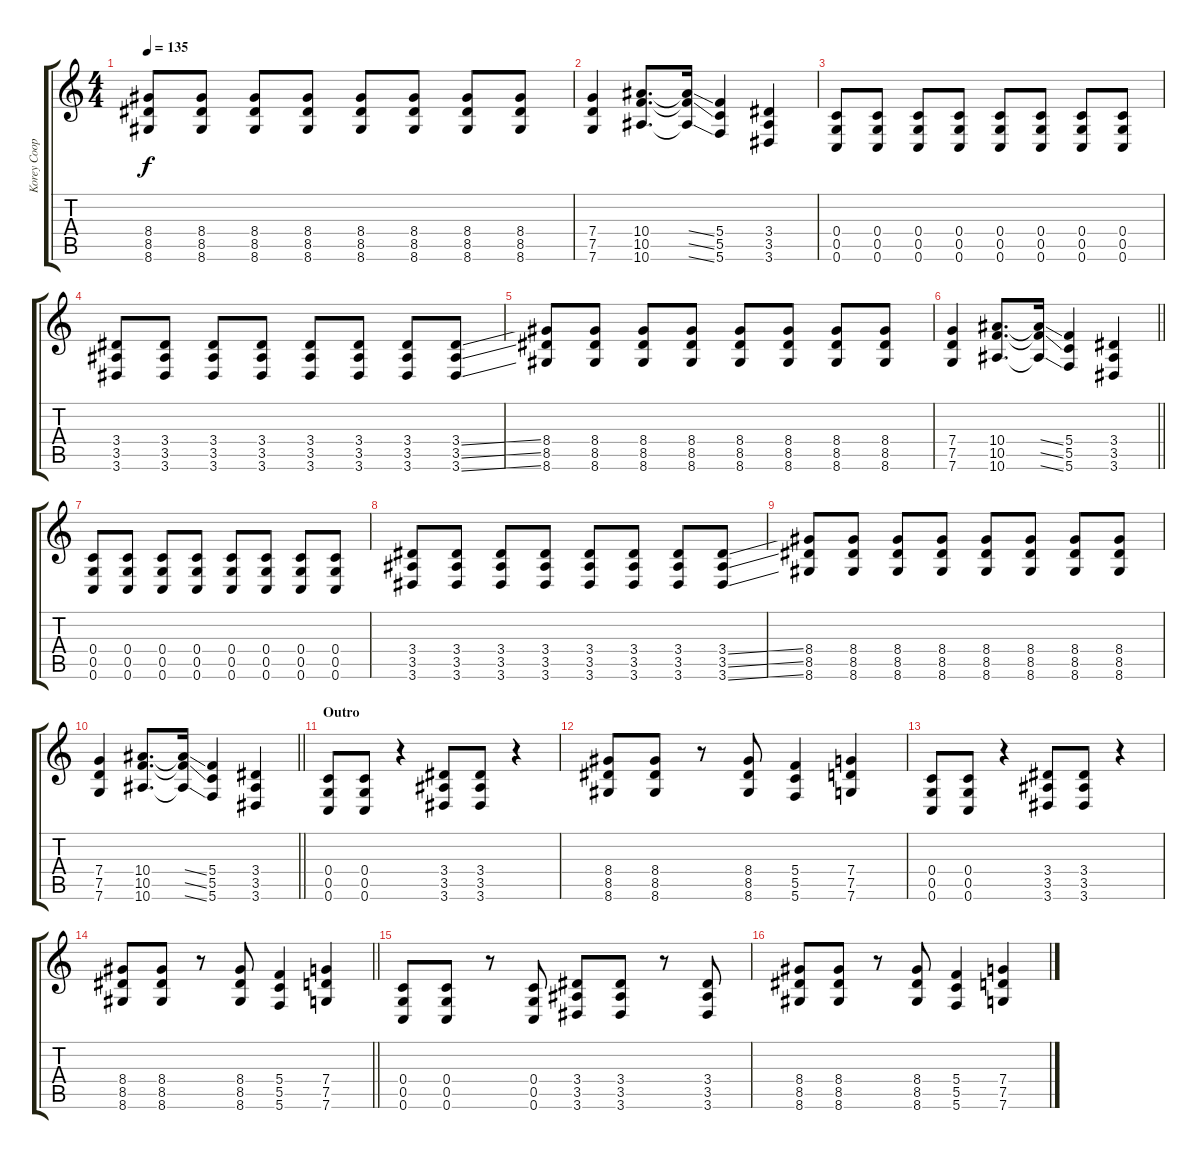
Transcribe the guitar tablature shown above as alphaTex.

\track ("Korey Cooper" "Korey Coop") {instrument distortionguitar}
\staff {score tabs}
\tuning (D4 A3 F3 C3 G2 C2) {hide}
\ts (4 4)
\tempo 135
\clef g2
\ks c
(8.4 8.5 8.6).8{dy f} (8.4 8.5 8.6).8 (8.4 8.5 8.6).8 (8.4 8.5 8.6).8 (8.4 8.5 8.6).8 (8.4 8.5 8.6).8 (8.4 8.5 8.6).8 (8.4 8.5 8.6).8 |
(7.4 7.5 7.6).4 (10.4 10.5 10.6).8{d} (10.4{ss t} 10.5{ss t} 10.6{ss t}).16 (5.4 5.5 5.6).4 (3.4 3.5 3.6).4 |
(0.4 0.5 0.6).8 (0.4 0.5 0.6).8 (0.4 0.5 0.6).8 (0.4 0.5 0.6).8 (0.4 0.5 0.6).8 (0.4 0.5 0.6).8 (0.4 0.5 0.6).8 (0.4 0.5 0.6).8 |
(3.4 3.5 3.6).8 (3.4 3.5 3.6).8 (3.4 3.5 3.6).8 (3.4 3.5 3.6).8 (3.4 3.5 3.6).8 (3.4 3.5 3.6).8 (3.4 3.5 3.6).8 (3.4{ss} 3.5{ss} 3.6{ss}).8 |
(8.4 8.5 8.6).8 (8.4 8.5 8.6).8 (8.4 8.5 8.6).8 (8.4 8.5 8.6).8 (8.4 8.5 8.6).8 (8.4 8.5 8.6).8 (8.4 8.5 8.6).8 (8.4 8.5 8.6).8 |
\barLineRight lightlight
(7.4 7.5 7.6).4 (10.4 10.5 10.6).8{d} (10.4{ss t} 10.5{ss t} 10.6{ss t}).16 (5.4 5.5 5.6).4 (3.4 3.5 3.6).4 |
(0.4 0.5 0.6).8 (0.4 0.5 0.6).8 (0.4 0.5 0.6).8 (0.4 0.5 0.6).8 (0.4 0.5 0.6).8 (0.4 0.5 0.6).8 (0.4 0.5 0.6).8 (0.4 0.5 0.6).8 |
(3.4 3.5 3.6).8 (3.4 3.5 3.6).8 (3.4 3.5 3.6).8 (3.4 3.5 3.6).8 (3.4 3.5 3.6).8 (3.4 3.5 3.6).8 (3.4 3.5 3.6).8 (3.4{ss} 3.5{ss} 3.6{ss}).8 |
(8.4 8.5 8.6).8 (8.4 8.5 8.6).8 (8.4 8.5 8.6).8 (8.4 8.5 8.6).8 (8.4 8.5 8.6).8 (8.4 8.5 8.6).8 (8.4 8.5 8.6).8 (8.4 8.5 8.6).8 |
\barLineRight lightlight
(7.4 7.5 7.6).4 (10.4 10.5 10.6).8{d} (10.4{ss t} 10.5{ss t} 10.6{ss t}).16 (5.4 5.5 5.6).4 (3.4 3.5 3.6).4 |
\section ("" "Outro")
(0.4 0.5 0.6).8 (0.4 0.5 0.6).8 r.4 (3.4 3.5 3.6).8 (3.4 3.5 3.6).8 r.4 |
(8.4 8.5 8.6).8 (8.4 8.5 8.6).8 r.8 (8.4 8.5 8.6).8 (5.4 5.5 5.6).4 (7.4 7.5 7.6).4 |
(0.4 0.5 0.6).8 (0.4 0.5 0.6).8 r.4 (3.4 3.5 3.6).8 (3.4 3.5 3.6).8 r.4 |
\barLineRight lightlight
(8.4 8.5 8.6).8 (8.4 8.5 8.6).8 r.8 (8.4 8.5 8.6).8 (5.4 5.5 5.6).4 (7.4 7.5 7.6).4 |
(0.4 0.5 0.6).8 (0.4 0.5 0.6).8 r.8 (0.4 0.5 0.6).8 (3.4 3.5 3.6).8 (3.4 3.5 3.6).8 r.8 (3.4 3.5 3.6).8 |
(8.4 8.5 8.6).8 (8.4 8.5 8.6).8 r.8 (8.4 8.5 8.6).8 (5.4 5.5 5.6).4 (7.4 7.5 7.6).4
